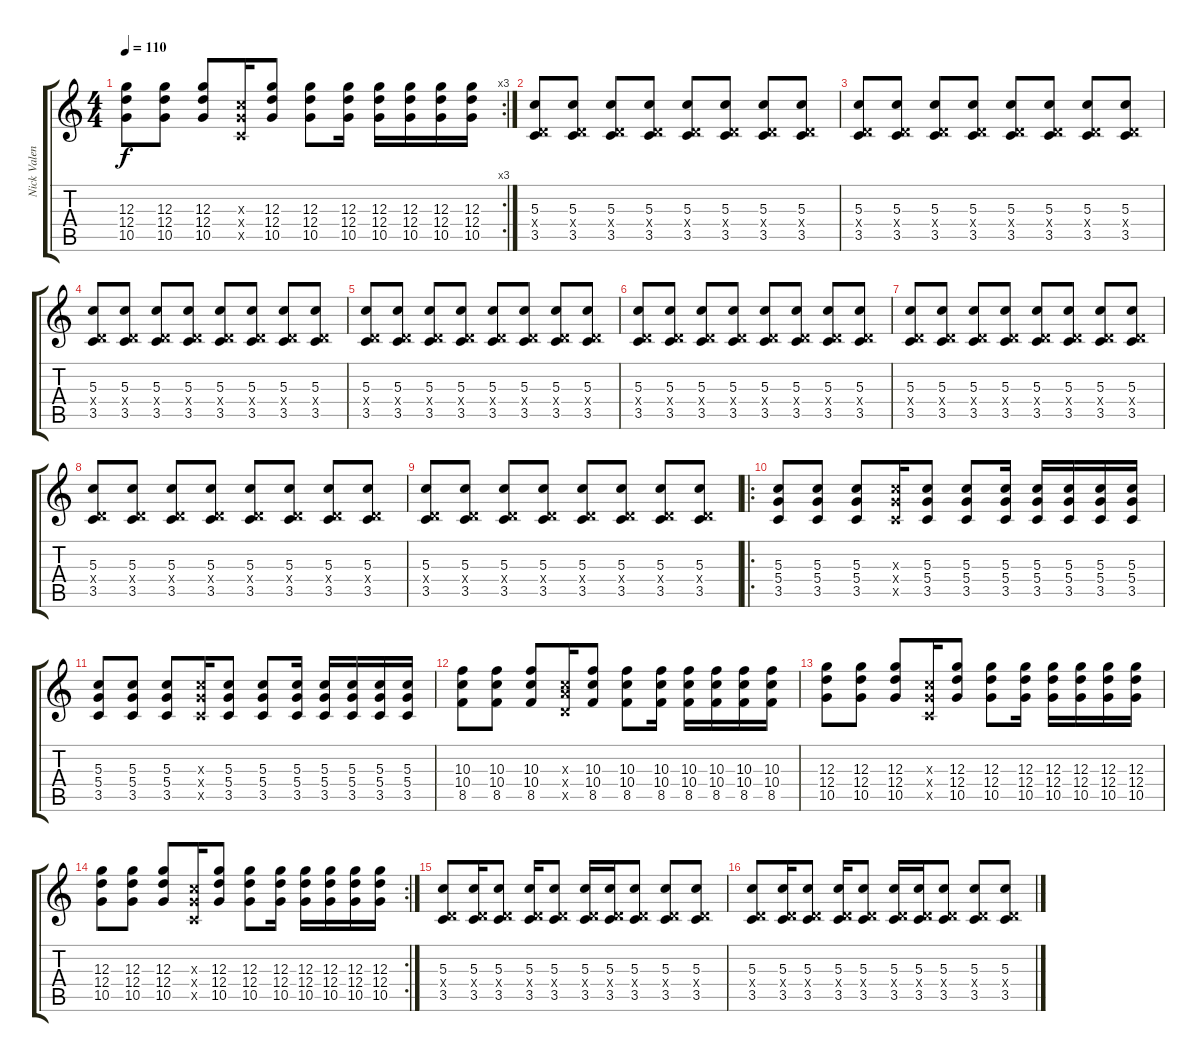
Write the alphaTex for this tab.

\track ("Nick Valensi" "Nick Valen") {instrument overdrivenguitar}
\staff {score tabs}
\tuning (E4 B3 G3 D3 A2 E2) {hide}
\rc 3
\ts (4 4)
\tempo 110
\clef g2
\ks c
(12.3 12.4 10.5).8{dy f} (12.3 12.4 10.5).8 (12.3 12.4 10.5).8 (5.3{x} 5.4{x} 3.5{x}).16 (12.3 12.4 10.5).8 (12.3 12.4 10.5).8 (12.3 12.4 10.5).16 (12.3 12.4 10.5).16 (12.3 12.4 10.5).16 (12.3 12.4 10.5).16 (12.3 12.4 10.5).16 |
(5.3 0.4{x} 3.5).8 (5.3 0.4{x} 3.5).8 (5.3 0.4{x} 3.5).8 (5.3 0.4{x} 3.5).8 (5.3 0.4{x} 3.5).8 (5.3 0.4{x} 3.5).8 (5.3 0.4{x} 3.5).8 (5.3 0.4{x} 3.5).8 |
(5.3 0.4{x} 3.5).8 (5.3 0.4{x} 3.5).8 (5.3 0.4{x} 3.5).8 (5.3 0.4{x} 3.5).8 (5.3 0.4{x} 3.5).8 (5.3 0.4{x} 3.5).8 (5.3 0.4{x} 3.5).8 (5.3 0.4{x} 3.5).8 |
(5.3 0.4{x} 3.5).8 (5.3 0.4{x} 3.5).8 (5.3 0.4{x} 3.5).8 (5.3 0.4{x} 3.5).8 (5.3 0.4{x} 3.5).8 (5.3 0.4{x} 3.5).8 (5.3 0.4{x} 3.5).8 (5.3 0.4{x} 3.5).8 |
(5.3 0.4{x} 3.5).8 (5.3 0.4{x} 3.5).8 (5.3 0.4{x} 3.5).8 (5.3 0.4{x} 3.5).8 (5.3 0.4{x} 3.5).8 (5.3 0.4{x} 3.5).8 (5.3 0.4{x} 3.5).8 (5.3 0.4{x} 3.5).8 |
(5.3 0.4{x} 3.5).8 (5.3 0.4{x} 3.5).8 (5.3 0.4{x} 3.5).8 (5.3 0.4{x} 3.5).8 (5.3 0.4{x} 3.5).8 (5.3 0.4{x} 3.5).8 (5.3 0.4{x} 3.5).8 (5.3 0.4{x} 3.5).8 |
(5.3 0.4{x} 3.5).8 (5.3 0.4{x} 3.5).8 (5.3 0.4{x} 3.5).8 (5.3 0.4{x} 3.5).8 (5.3 0.4{x} 3.5).8 (5.3 0.4{x} 3.5).8 (5.3 0.4{x} 3.5).8 (5.3 0.4{x} 3.5).8 |
(5.3 0.4{x} 3.5).8 (5.3 0.4{x} 3.5).8 (5.3 0.4{x} 3.5).8 (5.3 0.4{x} 3.5).8 (5.3 0.4{x} 3.5).8 (5.3 0.4{x} 3.5).8 (5.3 0.4{x} 3.5).8 (5.3 0.4{x} 3.5).8 |
(5.3 0.4{x} 3.5).8 (5.3 0.4{x} 3.5).8 (5.3 0.4{x} 3.5).8 (5.3 0.4{x} 3.5).8 (5.3 0.4{x} 3.5).8 (5.3 0.4{x} 3.5).8 (5.3 0.4{x} 3.5).8 (5.3 0.4{x} 3.5).8 |
\ro
(5.3 5.4 3.5).8 (5.3 5.4 3.5).8 (5.3 5.4 3.5).8 (5.3{x} 5.4{x} 3.5{x}).16 (5.3 5.4 3.5).8 (5.3 5.4 3.5).8 (5.3 5.4 3.5).16 (5.3 5.4 3.5).16 (5.3 5.4 3.5).16 (5.3 5.4 3.5).16 (5.3 5.4 3.5).16 |
(5.3 5.4 3.5).8 (5.3 5.4 3.5).8 (5.3 5.4 3.5).8 (5.3{x} 5.4{x} 3.5{x}).16 (5.3 5.4 3.5).8 (5.3 5.4 3.5).8 (5.3 5.4 3.5).16 (5.3 5.4 3.5).16 (5.3 5.4 3.5).16 (5.3 5.4 3.5).16 (5.3 5.4 3.5).16 |
(10.3 10.4 8.5).8 (10.3 10.4 8.5).8 (10.3 10.4 8.5).8 (5.3{x} 7.4{x} 5.5{x}).16 (10.3 10.4 8.5).8 (10.3 10.4 8.5).8 (10.3 10.4 8.5).16 (10.3 10.4 8.5).16 (10.3 10.4 8.5).16 (10.3 10.4 8.5).16 (10.3 10.4 8.5).16 |
(12.3 12.4 10.5).8 (12.3 12.4 10.5).8 (12.3 12.4 10.5).8 (5.3{x} 5.4{x} 3.5{x}).16 (12.3 12.4 10.5).8 (12.3 12.4 10.5).8 (12.3 12.4 10.5).16 (12.3 12.4 10.5).16 (12.3 12.4 10.5).16 (12.3 12.4 10.5).16 (12.3 12.4 10.5).16 |
\rc 2
(12.3 12.4 10.5).8 (12.3 12.4 10.5).8 (12.3 12.4 10.5).8 (5.3{x} 5.4{x} 3.5{x}).16 (12.3 12.4 10.5).8 (12.3 12.4 10.5).8 (12.3 12.4 10.5).16 (12.3 12.4 10.5).16 (12.3 12.4 10.5).16 (12.3 12.4 10.5).16 (12.3 12.4 10.5).16 |
(5.3 0.4{x} 3.5).8 (5.3 0.4{x} 3.5).16 (5.3 0.4{x} 3.5).8 (5.3 0.4{x} 3.5).16 (5.3 0.4{x} 3.5).8 (5.3 0.4{x} 3.5).16 (5.3 0.4{x} 3.5).16 (5.3 0.4{x} 3.5).8 (5.3 0.4{x} 3.5).8 (5.3 0.4{x} 3.5).8 |
(5.3 0.4{x} 3.5).8 (5.3 0.4{x} 3.5).16 (5.3 0.4{x} 3.5).8 (5.3 0.4{x} 3.5).16 (5.3 0.4{x} 3.5).8 (5.3 0.4{x} 3.5).16 (5.3 0.4{x} 3.5).16 (5.3 0.4{x} 3.5).8 (5.3 0.4{x} 3.5).8 (5.3 0.4{x} 3.5).8
